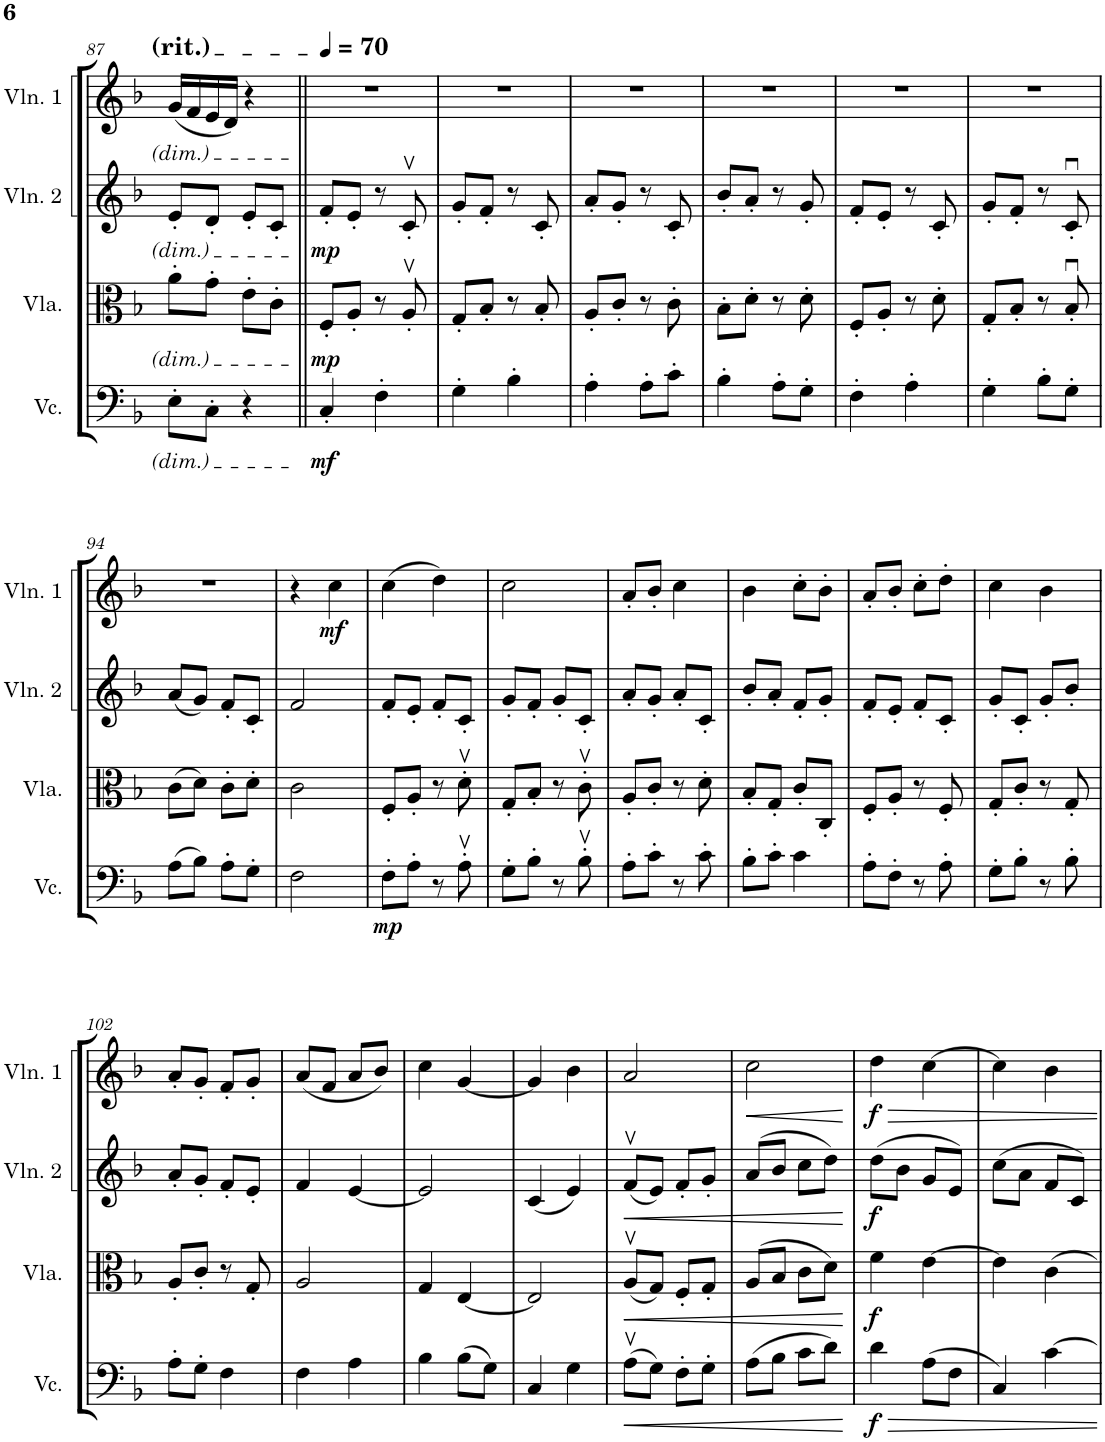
**kern	**dynam	**kern	**dynam	**kern	**dynam	**kern	**dynam
*part4	*part4	*part3	*part3	*part2	*part2	*part1	*part1
*staff4	*staff4	*staff3	*staff3	*staff2	*staff2	*staff1	*staff1
*I"Violoncello	*	*I"Viola	*	*I"Violin 2	*	*I"Violin 1	*
*I'Vc.	*	*I'Vla.	*	*I'Vln. 2	*	*I'Vln. 1	*
!!LO:PB:g=z
*clefF4	*	*clefC3	*	*clefG2	*	*clefG2	*
*k[b-]	*	*k[b-]	*	*k[b-]	*	*k[b-]	*
*M2/4	*	*M2/4	*	*M2/4	*	*M2/4	*
=87	=87	=87	=87	=87	=87	=87	=87
8E'\L	.	8a'\L	.	8e'/L	.	(16g/LL	.
.	.	.	.	.	.	16f/	.
8C'\J	.	8g'\J	.	8d'/J	.	16e/	.
.	.	.	.	.	.	16d/JJ)	.
4r	.	8e'\L	.	8e'/L	.	4r	.
.	.	8c'\J	.	8c'/J	.	.	.
=88||	=88||	=88||	=88||	=88||	=88||	=88||	=88||
*	*	*	*	*	*	*MM70	*
!	!LO:DY:b	!	!LO:DY:b	!	!LO:DY:b	!	!
4C'/	mf	8F'/L	mp	8f'/L	mp	2r	.
.	.	8A'/J	.	8e'/J	.	.	.
4F'\	.	8r	.	8r	.	.	.
.	.	8Av'/	.	8cv'/	.	.	.
=89	=89	=89	=89	=89	=89	=89	=89
4G'\	.	8G'/L	.	8g'/L	.	2r	.
.	.	8B-'/J	.	8f'/J	.	.	.
4B-'\	.	8r	.	8r	.	.	.
.	.	8B-'/	.	8c'/	.	.	.
=90	=90	=90	=90	=90	=90	=90	=90
4A'\	.	8A'/L	.	8a'/L	.	2r	.
.	.	8c'/J	.	8g'/J	.	.	.
8A'\L	.	8r	.	8r	.	.	.
8c'\J	.	8c'\	.	8c'/	.	.	.
=91	=91	=91	=91	=91	=91	=91	=91
4B-'\	.	8B-'\L	.	8b-'/L	.	2r	.
.	.	8d'\J	.	8a'/J	.	.	.
8A'\L	.	8r	.	8r	.	.	.
8G'\J	.	8d'\	.	8g'/	.	.	.
=92	=92	=92	=92	=92	=92	=92	=92
4F'\	.	8F'/L	.	8f'/L	.	2r	.
.	.	8A'/J	.	8e'/J	.	.	.
4A'\	.	8r	.	8r	.	.	.
.	.	8d'\	.	8c'/	.	.	.
=93	=93	=93	=93	=93	=93	=93	=93
4G'\	.	8G'/L	.	8g'/L	.	2r	.
.	.	8B-'/J	.	8f'/J	.	.	.
8B-'\L	.	8r	.	8r	.	.	.
8G'\J	.	8B-u'/	.	8cu'/	.	.	.
!!LO:LB:g=z
=94	=94	=94	=94	=94	=94	=94	=94
(8A\L	.	(8c\L	.	(8a/L	.	2r	.
8B-\J)	.	8d\J)	.	8g/J)	.	.	.
8A'\L	.	8c'\L	.	8f'/L	.	.	.
8G'\J	.	8d'\J	.	8c'/J	.	.	.
=95	=95	=95	=95	=95	=95	=95	=95
2F\	.	2c\	.	2f/	.	4r	.
!	!	!	!	!	!	!	!LO:DY:b
.	.	.	.	.	.	4cc\	mf
=96	=96	=96	=96	=96	=96	=96	=96
!	!LO:DY:b	!	!	!	!	!	!
8F'\L	mp	8F'/L	.	8f'/L	.	(4cc\	.
8A'\J	.	8A'/J	.	8e'/J	.	.	.
8r	.	8r	.	8f'/L	.	4dd\)	.
8Av'\	.	8dv'\	.	8c'/J	.	.	.
=97	=97	=97	=97	=97	=97	=97	=97
8G'\L	.	8G'/L	.	8g'/L	.	2cc\	.
8B-'\J	.	8B-'/J	.	8f'/J	.	.	.
8r	.	8r	.	8g'/L	.	.	.
8B-v'\	.	8cv'\	.	8c'/J	.	.	.
=98	=98	=98	=98	=98	=98	=98	=98
8A'\L	.	8A'/L	.	8a'/L	.	8a'/L	.
8c'\J	.	8c'/J	.	8g'/J	.	8b-'/J	.
8r	.	8r	.	8a'/L	.	4cc\	.
8c'\	.	8d'\	.	8c'/J	.	.	.
=99	=99	=99	=99	=99	=99	=99	=99
8B-'\L	.	8B-'/L	.	8b-'/L	.	4b-\	.
8c'\J	.	8G'/J	.	8a'/J	.	.	.
4c\	.	8c'/L	.	8f'/L	.	8cc'\L	.
.	.	8C'/J	.	8g'/J	.	8b-'\J	.
=100	=100	=100	=100	=100	=100	=100	=100
8A'\L	.	8F'/L	.	8f'/L	.	8a'/L	.
8F'\J	.	8A'/J	.	8e'/J	.	8b-'/J	.
8r	.	8r	.	8f'/L	.	8cc'\L	.
8A'\	.	8F'/	.	8c'/J	.	8dd'\J	.
=101	=101	=101	=101	=101	=101	=101	=101
8G'\L	.	8G'/L	.	8g'/L	.	4cc\	.
8B-'\J	.	8c'/J	.	8c'/J	.	.	.
8r	.	8r	.	8g'/L	.	4b-\	.
8B-'\	.	8G'/	.	8b-'/J	.	.	.
!!LO:LB:g=z
=102	=102	=102	=102	=102	=102	=102	=102
8A'\L	.	8A'/L	.	8a'/L	.	8a'/L	.
8G'\J	.	8c'/J	.	8g'/J	.	8g'/J	.
4F\	.	8r	.	8f'/L	.	8f'/L	.
.	.	8G'/	.	8e'/J	.	8g'/J	.
=103	=103	=103	=103	=103	=103	=103	=103
4F\	.	2A/	.	4f/	.	(8a/L	.
.	.	.	.	.	.	8f/J	.
4A\	.	.	.	[4e/	.	8a/L	.
.	.	.	.	.	.	8b-/J)	.
=104	=104	=104	=104	=104	=104	=104	=104
4B-\	.	4G/	.	2e/]	.	4cc\	.
(8B-\L	.	[4E/	.	.	.	[4g/	.
8G\J)	.	.	.	.	.	.	.
=105	=105	=105	=105	=105	=105	=105	=105
4C/	.	2E/]	.	(4c/	.	4g/]	.
4G\	.	.	.	4e/)	.	4b-\	.
=106	=106	=106	=106	=106	=106	=106	=106
!	!LO:HP:b	!	!LO:HP:b	!	!LO:HP:b	!	!
(8Av\L	<	(8Av/L	<	(8fv/L	<	2a/	.
8G\J)	.	8G/J)	.	8e/J)	.	.	.
8F'\L	.	8F'/L	.	8f'/L	.	.	.
8G'\J	.	8G'/J	.	8g'/J	.	.	.
=107	=107	=107	=107	=107	=107	=107	=107
!	!	!	!	!	!	!	!LO:HP:b
(8A\L	.	(8A/L	.	(8a/L	.	2cc\	<
8B-\J	.	8B-/J	.	8b-/J	.	.	.
8c\L	.	8c\L	.	8cc\L	.	.	.
8d\J)	.	8d\J)	.	8dd\J)	.	.	.
.	[	.	[	.	[	.	[
=108	=108	=108	=108	=108	=108	=108	=108
!	!LO:DY:b	!	!LO:DY:b	!	!LO:DY:b	!	!LO:DY:b
4d\	f	4f\	f	(8dd\L	f	4dd\	f
.	.	.	.	8b-\J	.	.	.
(8A\L	.	[4e\	.	8g/L	.	[4cc\	.
8F\J	.	.	.	8e/J)	.	.	.
=109	=109	=109	=109	=109	=109	=109	=109
4C/)	.	4e\]	.	(8cc\L	.	4cc\]	.
.	.	.	.	8a\J	.	.	.
[4c\	.	4c\	.	8f/L	.	4b-\	.
.	.	.	.	8c/J)	.	.	.
=	=	=	=	=	=	=	=
*-	*-	*-	*-	*-	*-	*-	*-
